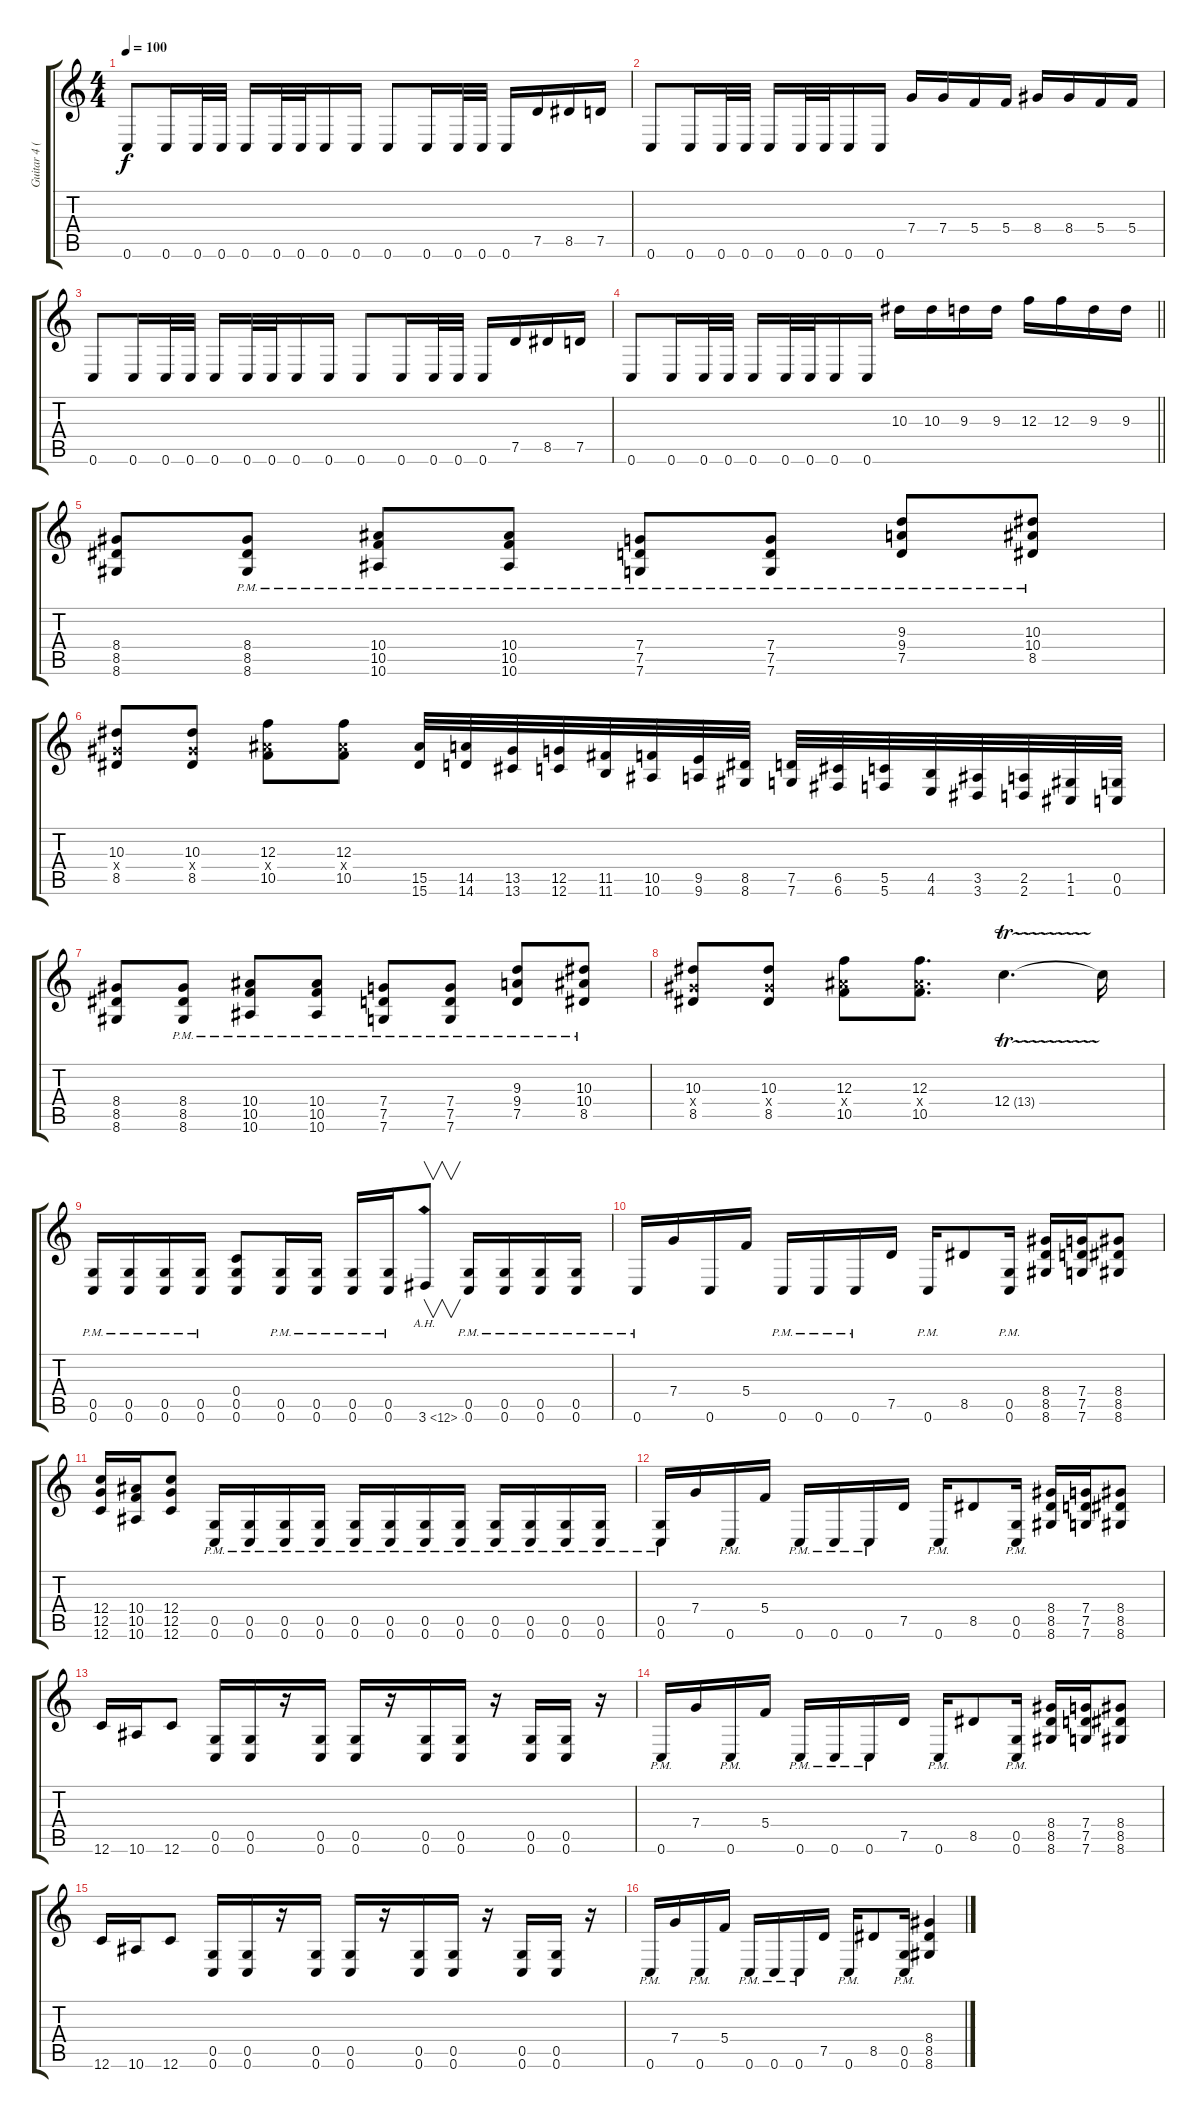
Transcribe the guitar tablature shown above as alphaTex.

\track ("Guitar 4 (Distorted- Padget)" "Guitar 4 (") {instrument distortionguitar}
\staff {score tabs}
\tuning (D4 A3 F3 C3 G2 C2) {hide}
\ts (4 4)
\tempo 100
\clef g2
\ks c
0.6.8{dy f} 0.6.16 0.6.32 0.6.32 0.6.16 0.6.32 0.6.32 0.6.16 0.6.16 0.6.8 0.6.16 0.6.32 0.6.32 0.6.16 7.5.16 8.5.16 7.5.16 |
0.6.8 0.6.16 0.6.32 0.6.32 0.6.16 0.6.32 0.6.32 0.6.16 0.6.16 7.4.16 7.4.16 5.4.16 5.4.16 8.4.16 8.4.16 5.4.16 5.4.16 |
0.6.8 0.6.16 0.6.32 0.6.32 0.6.16 0.6.32 0.6.32 0.6.16 0.6.16 0.6.8 0.6.16 0.6.32 0.6.32 0.6.16 7.5.16 8.5.16 7.5.16 |
\barLineRight lightlight
0.6.8 0.6.16 0.6.32 0.6.32 0.6.16 0.6.32 0.6.32 0.6.16 0.6.16 10.3.16 10.3.16 9.3.16 9.3.16 12.3.16 12.3.16 9.3.16 9.3.16 |
(8.4 8.5 8.6).8 (8.4{pm} 8.5{pm} 8.6{pm}).8 (10.4{pm} 10.5{pm} 10.6{pm}).8 (10.4{pm} 10.5{pm} 10.6{pm}).8 (7.4{pm} 7.5{pm} 7.6{pm}).8 (7.4{pm} 7.5{pm} 7.6{pm}).8 (9.3{pm} 9.4{pm} 7.5{pm}).8 (10.3{pm} 10.4{pm} 8.5{pm}).8 |
(10.3 8.4{x} 8.5).8 (10.3 8.4{x} 8.5).8 (12.3 10.4{x} 10.5).8 (12.3 10.4{x} 10.5).8 (15.5 15.6).32{instrument guitarfretnoise} (14.5 14.6).32 (13.5 13.6).32 (12.5 12.6).32 (11.5 11.6).32 (10.5 10.6).32 (9.5 9.6).32 (8.5 8.6).32 (7.5 7.6).32 (6.5 6.6).32 (5.5 5.6).32 (4.5 4.6).32 (3.5 3.6).32 (2.5 2.6).32 (1.5 1.6).32 (0.5 0.6).32 |
(8.4 8.5 8.6).8{instrument distortionguitar} (8.4{pm} 8.5{pm} 8.6{pm}).8 (10.4{pm} 10.5{pm} 10.6{pm}).8 (10.4{pm} 10.5{pm} 10.6{pm}).8 (7.4{pm} 7.5{pm} 7.6{pm}).8 (7.4{pm} 7.5{pm} 7.6{pm}).8 (9.3{pm} 9.4{pm} 7.5{pm}).8 (10.3{pm} 10.4{pm} 8.5{pm}).8 |
(10.3 8.4{x} 8.5).8 (10.3 8.4{x} 8.5).8 (12.3 10.4{x} 10.5).8 (12.3 10.4{x} 10.5).8{d} 12.4{tr (13 32)}.4{d} 12.4{t}.16 |
(0.5{pm} 0.6{pm}).16 (0.5{pm} 0.6{pm}).16 (0.5{pm} 0.6{pm}).16 (0.5{pm} 0.6{pm}).16 (0.4 0.5 0.6).8 (0.5{pm} 0.6{pm}).16 (0.5{pm} 0.6{pm}).16 (0.5{pm} 0.6{pm}).16 (0.5{pm} 0.6{pm}).16 3.6{ah 9}.8{v} (0.5{pm} 0.6{pm}).16 (0.5{pm} 0.6{pm}).16 (0.5{pm} 0.6{pm}).16 (0.5{pm} 0.6{pm}).16 |
0.6{pm}.16 7.4.16 0.6.16 5.4.16 0.6{pm}.16 0.6{pm}.16 0.6{pm}.16 7.5.16 0.6{pm}.16 8.5.8 (0.5{pm} 0.6{pm}).16 (8.4 8.5 8.6).16 (7.4 7.5 7.6).16 (8.4 8.5 8.6).8 |
(12.4 12.5 12.6).16 (10.4 10.5 10.6).16 (12.4 12.5 12.6).8 (0.5{pm} 0.6{pm}).16 (0.5{pm} 0.6{pm}).16 (0.5{pm} 0.6{pm}).16 (0.5{pm} 0.6{pm}).16 (0.5{pm} 0.6{pm}).16 (0.5{pm} 0.6{pm}).16 (0.5{pm} 0.6{pm}).16 (0.5{pm} 0.6{pm}).16 (0.5{pm} 0.6{pm}).16 (0.5{pm} 0.6{pm}).16 (0.5{pm} 0.6{pm}).16 (0.5{pm} 0.6{pm}).16 |
(0.5{pm} 0.6{pm}).16 7.4.16 0.6{pm}.16 5.4.16 0.6{pm}.16 0.6{pm}.16 0.6{pm}.16 7.5.16 0.6{pm}.16 8.5.8 (0.5{pm} 0.6{pm}).16 (8.4 8.5 8.6).16 (7.4 7.5 7.6).16 (8.4 8.5 8.6).8 |
12.6.16 10.6.16 12.6.8 (0.5 0.6).16 (0.5 0.6).16 r.16 (0.5 0.6).16 (0.5 0.6).16 r.16 (0.5 0.6).16 (0.5 0.6).16 r.16 (0.5 0.6).16 (0.5 0.6).16 r.16 |
0.6{pm}.16 7.4.16 0.6{pm}.16 5.4.16 0.6{pm}.16 0.6{pm}.16 0.6{pm}.16 7.5.16 0.6{pm}.16 8.5.8 (0.5{pm} 0.6{pm}).16 (8.4 8.5 8.6).16 (7.4 7.5 7.6).16 (8.4 8.5 8.6).8 |
12.6.16 10.6.16 12.6.8 (0.5 0.6).16 (0.5 0.6).16 r.16 (0.5 0.6).16 (0.5 0.6).16 r.16 (0.5 0.6).16 (0.5 0.6).16 r.16 (0.5 0.6).16 (0.5 0.6).16 r.16 |
0.6{pm}.16 7.4.16 0.6{pm}.16 5.4.16 0.6{pm}.16 0.6{pm}.16 0.6{pm}.16 7.5.16 0.6{pm}.16 8.5.8 (0.5{pm} 0.6{pm}).16 (8.4 8.5 8.6).4
